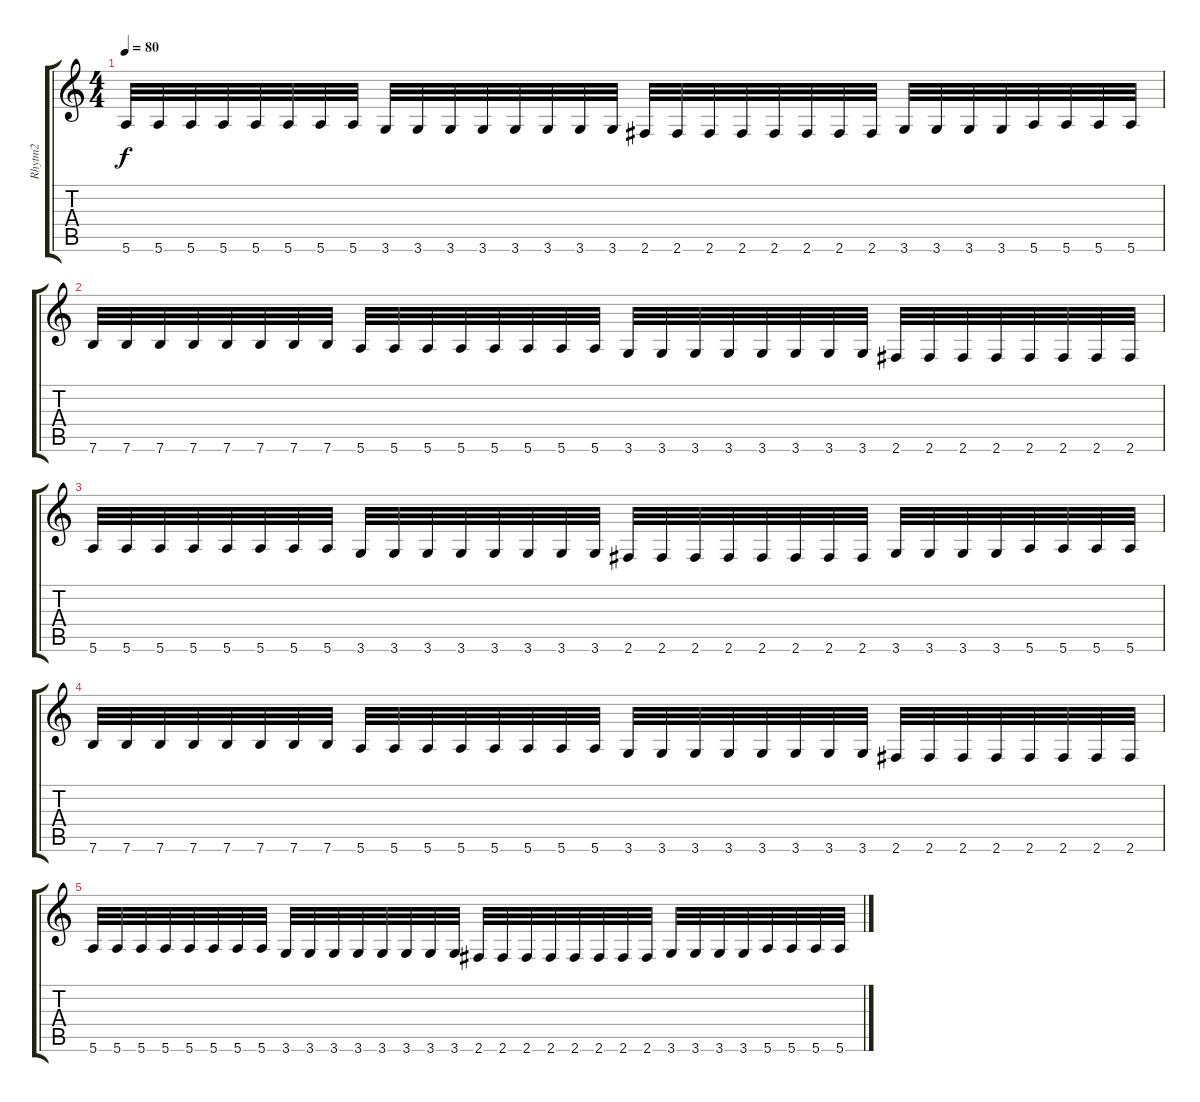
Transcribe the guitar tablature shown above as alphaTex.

\track ("Rhytm2" "Rhytm2") {instrument overdrivenguitar}
\staff {score tabs}
\tuning (E4 B3 G3 D3 A2 E2) {hide}
\ts (4 4)
\tempo 80
\clef g2
\ks c
5.6.32{dy f} 5.6.32 5.6.32 5.6.32 5.6.32 5.6.32 5.6.32 5.6.32 3.6.32 3.6.32 3.6.32 3.6.32 3.6.32 3.6.32 3.6.32 3.6.32 2.6.32 2.6.32 2.6.32 2.6.32 2.6.32 2.6.32 2.6.32 2.6.32 3.6.32 3.6.32 3.6.32 3.6.32 5.6.32 5.6.32 5.6.32 5.6.32 |
7.6.32 7.6.32 7.6.32 7.6.32 7.6.32 7.6.32 7.6.32 7.6.32 5.6.32 5.6.32 5.6.32 5.6.32 5.6.32 5.6.32 5.6.32 5.6.32 3.6.32 3.6.32 3.6.32 3.6.32 3.6.32 3.6.32 3.6.32 3.6.32 2.6.32 2.6.32 2.6.32 2.6.32 2.6.32 2.6.32 2.6.32 2.6.32 |
5.6.32 5.6.32 5.6.32 5.6.32 5.6.32 5.6.32 5.6.32 5.6.32 3.6.32 3.6.32 3.6.32 3.6.32 3.6.32 3.6.32 3.6.32 3.6.32 2.6.32 2.6.32 2.6.32 2.6.32 2.6.32 2.6.32 2.6.32 2.6.32 3.6.32 3.6.32 3.6.32 3.6.32 5.6.32 5.6.32 5.6.32 5.6.32 |
7.6.32 7.6.32 7.6.32 7.6.32 7.6.32 7.6.32 7.6.32 7.6.32 5.6.32 5.6.32 5.6.32 5.6.32 5.6.32 5.6.32 5.6.32 5.6.32 3.6.32 3.6.32 3.6.32 3.6.32 3.6.32 3.6.32 3.6.32 3.6.32 2.6.32 2.6.32 2.6.32 2.6.32 2.6.32 2.6.32 2.6.32 2.6.32 |
5.6.32 5.6.32 5.6.32 5.6.32 5.6.32 5.6.32 5.6.32 5.6.32 3.6.32 3.6.32 3.6.32 3.6.32 3.6.32 3.6.32 3.6.32 3.6.32 2.6.32 2.6.32 2.6.32 2.6.32 2.6.32 2.6.32 2.6.32 2.6.32 3.6.32 3.6.32 3.6.32 3.6.32 5.6.32 5.6.32 5.6.32 5.6.32
